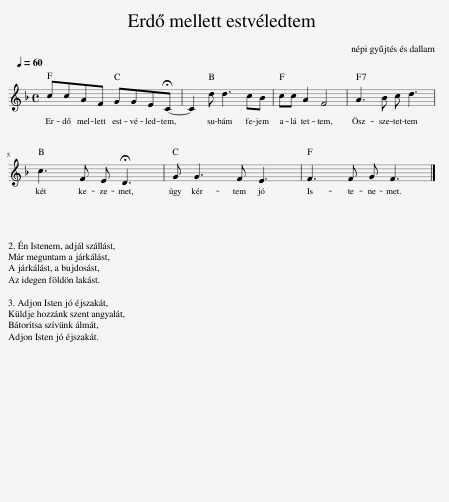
X:1
L:1/8
Q:1/4=60
M:4/4
I:linebreak $
K:F
V:1 treble
V:1
 ccAF GGE!fermata!C- | C2 d d3 cB | cc A2 F4 | A3 B c d3 |$ c3 F E !fermata!D3 | %5
 G G3 F E3 | F3 F G F3 |] %7
